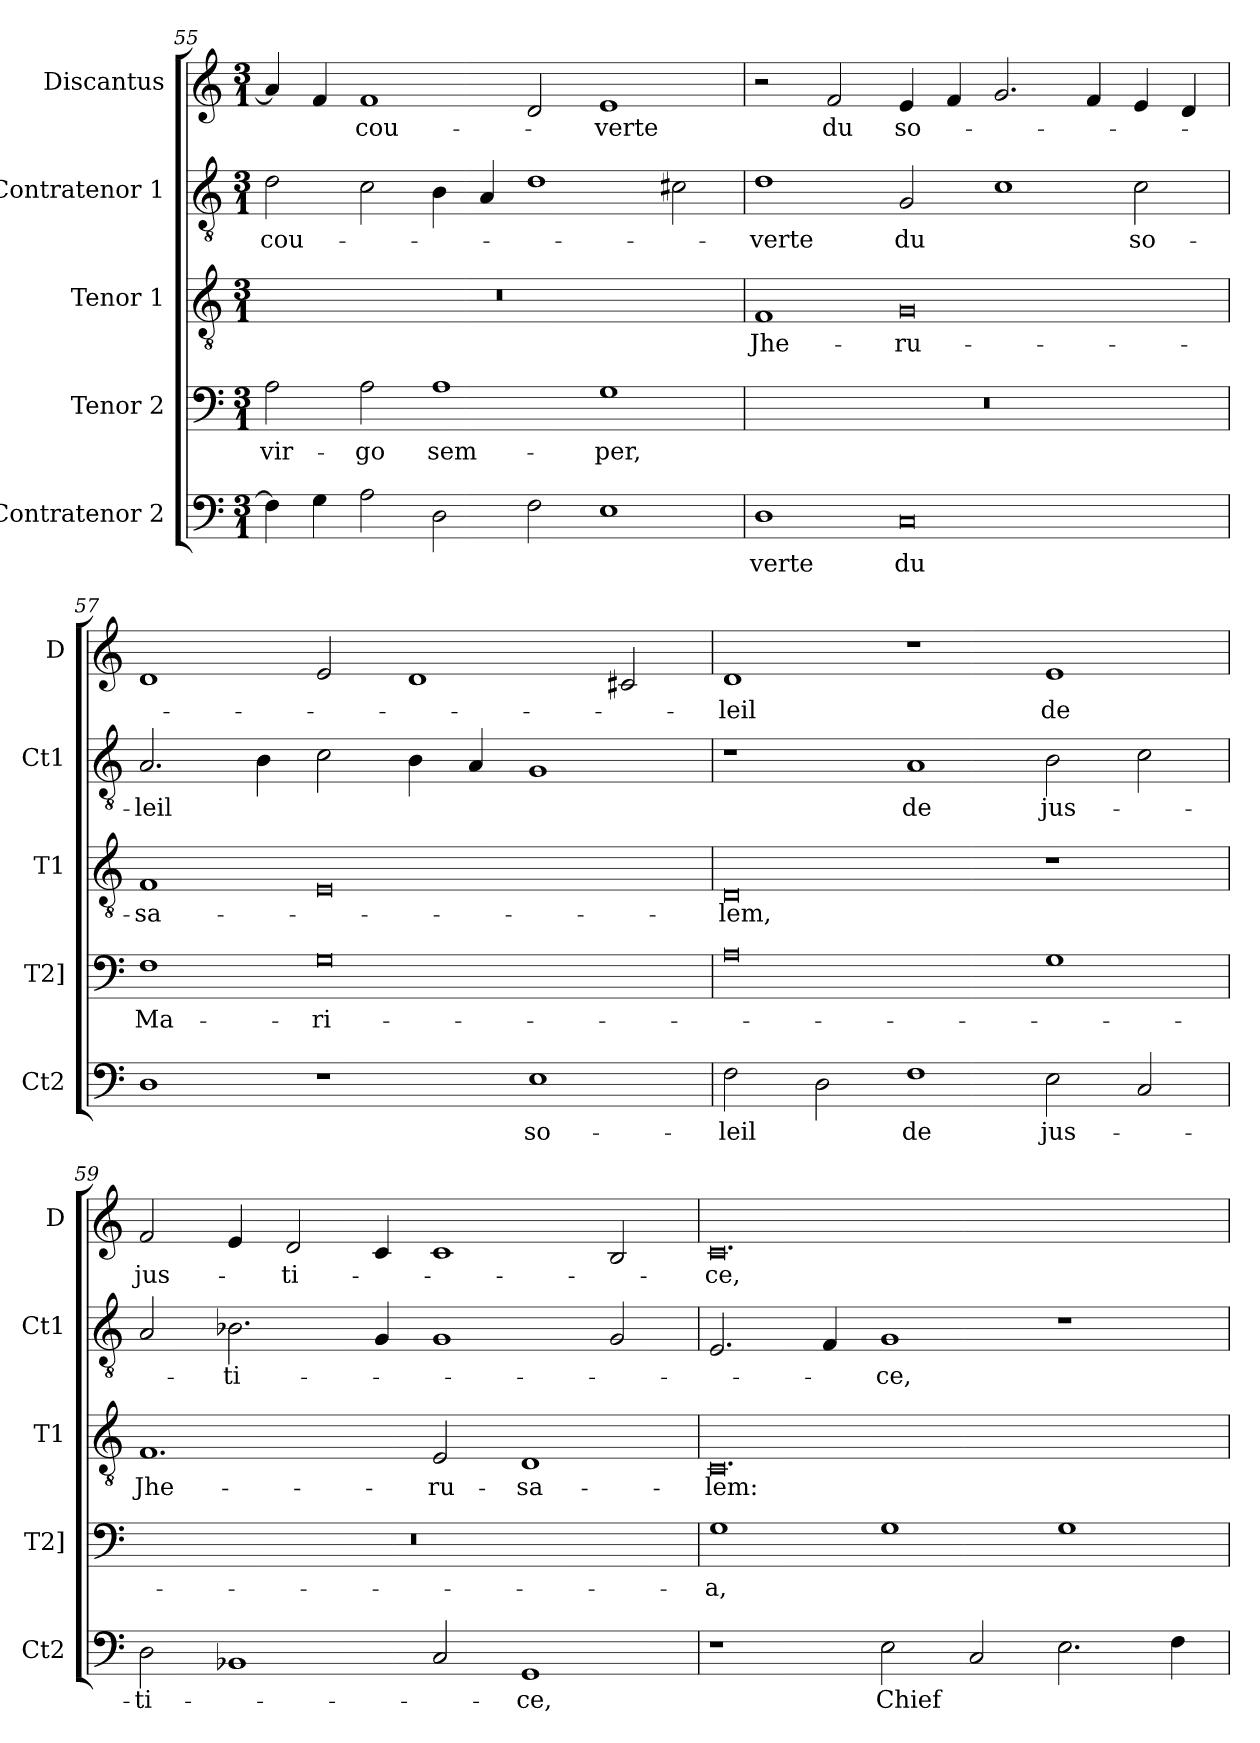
**kern	**text	**kern	**text	**kern	**text	**kern	**text	**kern	**text
*part5	*part5	*part4	*part4	*part3	*part3	*part2	*part2	*part1	*part1
*staff5	*staff5	*staff4	*staff4	*staff3	*staff3	*staff2	*staff2	*staff1	*staff1
*I"Contratenor 2	*	*I"Tenor 2	*	*I"Tenor 1	*	*I"Contratenor 1	*	*I"Discantus	*
*I'Ct2	*	*I'T2]	*	*I'T1	*	*I'Ct1	*	*I'D	*
*clefF4	*	*clefF4	*	*clefGv2	*	*clefGv2	*	*clefG2	*
*k[]	*	*k[]	*	*k[]	*	*k[]	*	*k[]	*
*M3/1	*	*M3/1	*	*M3/1	*	*M3/1	*	*M3/1	*
=55	=55	=55	=55	=55	=55	=55	=55	=55	=55
4F]	.	2A	vir-	0.r	.	2d	cou-	4a]	.
4G	.	.	.	.	.	.	.	4f	.
2A	.	2A	-go	.	.	2c	.	1f	cou-
2D	.	1A	sem-	.	.	4B	.	.	.
.	.	.	.	.	.	4A	.	.	.
2F	.	.	.	.	.	1d	.	2d	.
1E	.	1G	-per,	.	.	.	.	1e	-verte
.	.	.	.	.	.	2c#X	.	.	.
=56	=56	=56	=56	=56	=56	=56	=56	=56	=56
1D	-verte	0.r	.	1F	Jhe-	1d	-verte	2r	.
.	.	.	.	.	.	.	.	2f	du
0C	du	.	.	0G	-ru-	2G	du	4e	so-
.	.	.	.	.	.	.	.	4f	.
.	.	.	.	.	.	1c	.	2.g	.
.	.	.	.	.	.	.	.	4f	.
.	.	.	.	.	.	2c	so-	4e	.
.	.	.	.	.	.	.	.	4d	.
=57	=57	=57	=57	=57	=57	=57	=57	=57	=57
1D	.	1F	Ma-	1F	-sa-	2.A	-leil	1d	.
.	.	.	.	.	.	4B	.	.	.
1r	.	0G	-ri-	0E	.	2c	.	2e	.
.	.	.	.	.	.	4B	.	1d	.
.	.	.	.	.	.	4A	.	.	.
1E	so-	.	.	.	.	1G	.	.	.
.	.	.	.	.	.	.	.	2c#X	.
=58	=58	=58	=58	=58	=58	=58	=58	=58	=58
2F	-leil	0A	.	0D	-lem,	1r	.	1d	-leil
2D	.	.	.	.	.	.	.	.	.
1F	de	.	.	.	.	1A	de	1r	.
2E	jus-	1G	.	1r	.	2B	jus-	1e	de
2C	.	.	.	.	.	2c	.	.	.
=59	=59	=59	=59	=59	=59	=59	=59	=59	=59
2D	-ti-	0.r	.	1.F	Jhe-	2A	.	2f	jus-
1BB-X	.	.	.	.	.	2.B-X	-ti-	4e	.
.	.	.	.	.	.	.	.	2d	-ti-
.	.	.	.	.	.	4G	.	4c	.
2C	.	.	.	2E	-ru-	1G	.	1c	.
1GG	-ce,	.	.	1D	-sa-	.	.	.	.
.	.	.	.	.	.	2G	.	2B	.
=60	=60	=60	=60	=60	=60	=60	=60	=60	=60
1r	.	1G	-a,	0.C	-lem:	2.E	.	0.c	-ce,
.	.	.	.	.	.	4F	.	.	.
2E	Chief	1G	.	.	.	1G	-ce,	.	.
2C	.	.	.	.	.	.	.	.	.
2.E	.	1G	.	.	.	1r	.	.	.
4F	.	.	.	.	.	.	.	.	.
=	=	=	=	=	=	=	=	=	=
*-	*-	*-	*-	*-	*-	*-	*-	*-	*-
